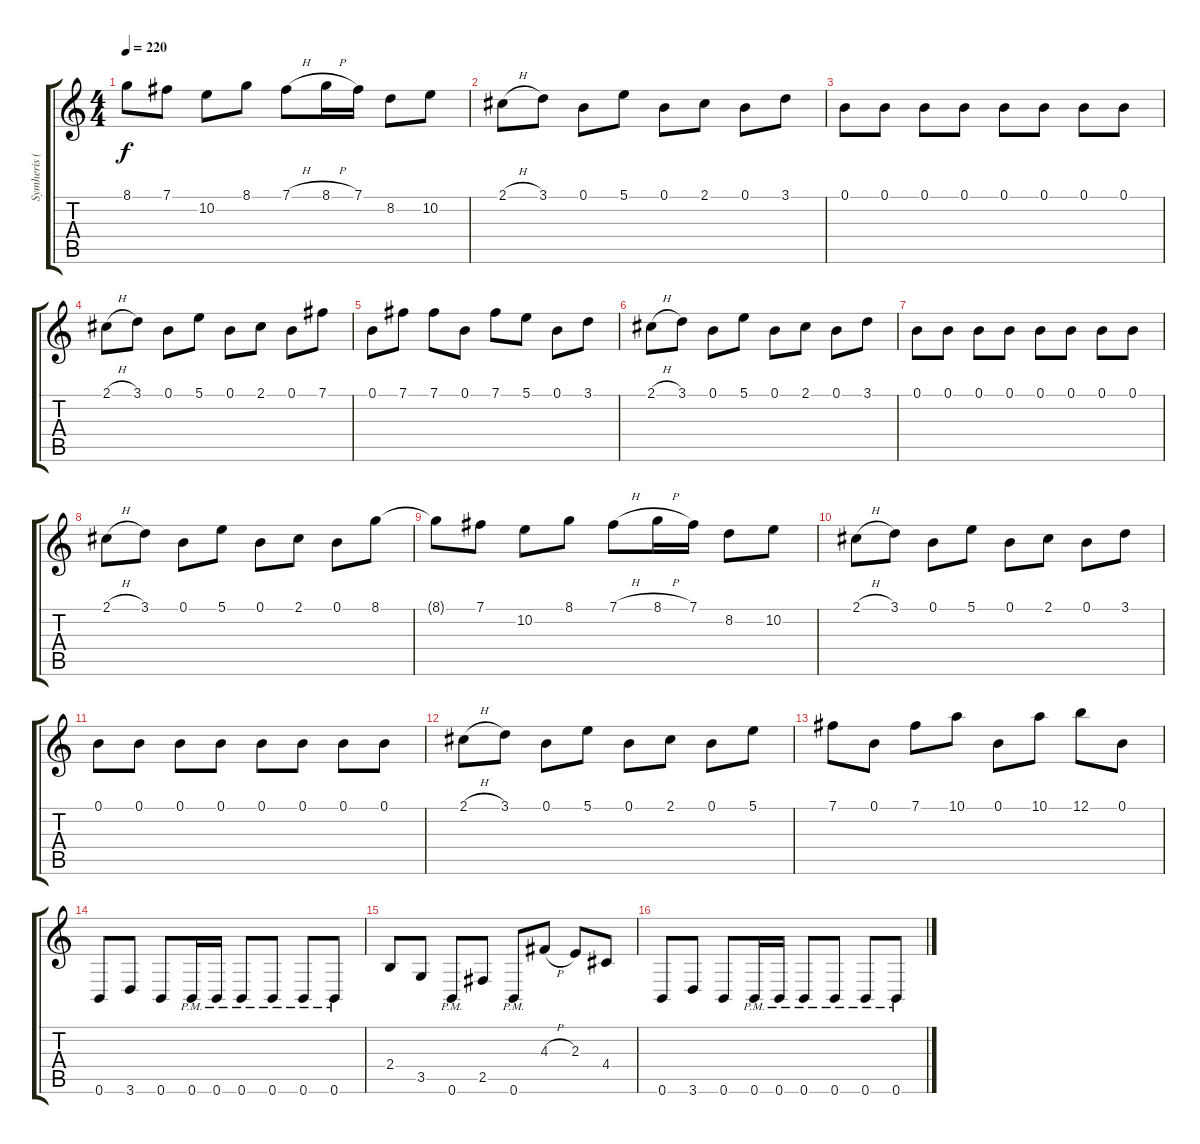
\track ("Symheris (Lead)" "Symheris (") {instrument distortionguitar}
\staff {score tabs}
\tuning (B3 Gb3 D3 A2 E2 B1) {hide}
\ts (4 4)
\tempo 220
\clef g2
\ks c
8.1{t}.8{dy f} 7.1.8 10.2.8 8.1.8 7.1{h}.8 8.1{h}.16 7.1.16 8.2.8 10.2.8 |
2.1{h}.8 3.1.8 0.1.8 5.1.8 0.1.8 2.1.8 0.1.8 3.1.8 |
0.1.8 0.1.8 0.1.8 0.1.8 0.1.8 0.1.8 0.1.8 0.1.8 |
2.1{h}.8 3.1.8 0.1.8 5.1.8 0.1.8 2.1.8 0.1.8 7.1.8 |
0.1.8 7.1.8 7.1.8 0.1.8 7.1.8 5.1.8 0.1.8 3.1.8 |
2.1{h}.8 3.1.8 0.1.8 5.1.8 0.1.8 2.1.8 0.1.8 3.1.8 |
0.1.8 0.1.8 0.1.8 0.1.8 0.1.8 0.1.8 0.1.8 0.1.8 |
2.1{h}.8 3.1.8 0.1.8 5.1.8 0.1.8 2.1.8 0.1.8 8.1.8 |
8.1{t}.8 7.1.8 10.2.8 8.1.8 7.1{h}.8 8.1{h}.16 7.1.16 8.2.8 10.2.8 |
2.1{h}.8 3.1.8 0.1.8 5.1.8 0.1.8 2.1.8 0.1.8 3.1.8 |
0.1.8 0.1.8 0.1.8 0.1.8 0.1.8 0.1.8 0.1.8 0.1.8 |
2.1{h}.8 3.1.8 0.1.8 5.1.8 0.1.8 2.1.8 0.1.8 5.1.8 |
7.1.8 0.1.8 7.1.8 10.1.8 0.1.8 10.1.8 12.1.8 0.1.8 |
0.6.8 3.6.8 0.6.8 0.6{pm}.16 0.6{pm}.16 0.6{pm}.8 0.6{pm}.8 0.6{pm}.8 0.6{pm}.8 |
2.4.8 3.5.8 0.6{pm}.8 2.5.8 0.6{pm}.8 4.3{h}.8 2.3.8 4.4.8 |
0.6.8 3.6.8 0.6.8 0.6{pm}.16 0.6{pm}.16 0.6{pm}.8 0.6{pm}.8 0.6{pm}.8 0.6{pm}.8
